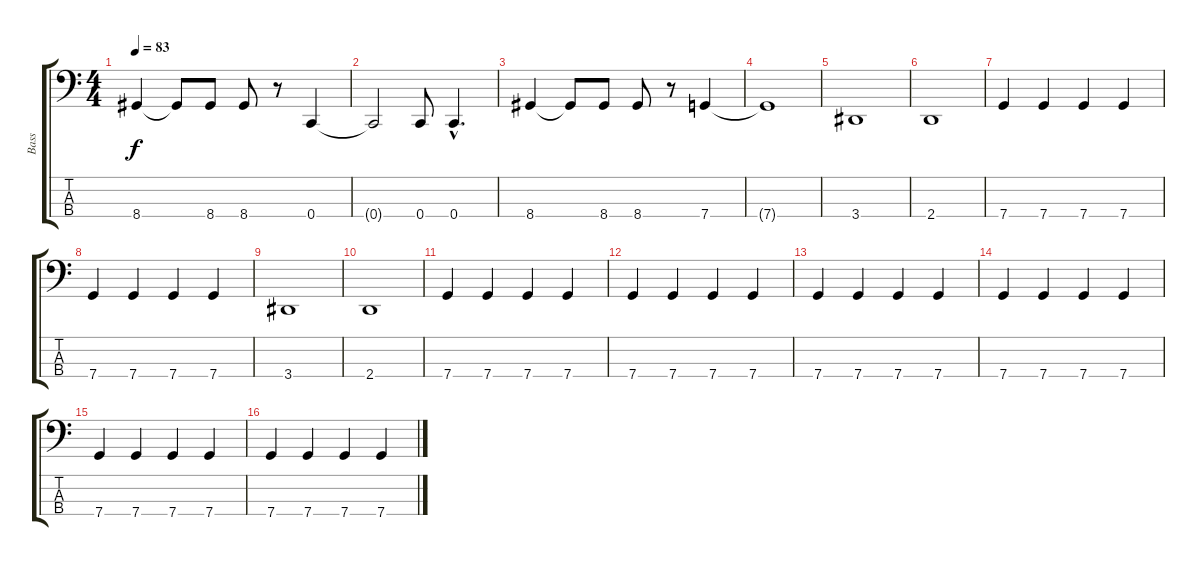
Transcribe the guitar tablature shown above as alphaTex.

\track ("Bass" "Bass") {instrument electricbassfinger}
\staff {score tabs}
\tuning (Eb2 Bb1 F1 C1) {hide}
\ts (4 4)
\tempo 83
\clef f4
\ks c
8.4.4{dy f} 8.4{t}.8 8.4.8 8.4.8 r.8 0.4.4 |
0.4{t}.2 0.4.8 0.4{hac}.4{d} |
8.4.4 8.4{t}.8 8.4.8 8.4.8 r.8 7.4.4 |
7.4{t}.1 |
3.4.1 |
2.4.1 |
7.4.4 7.4.4 7.4.4 7.4.4 |
7.4.4 7.4.4 7.4.4 7.4.4 |
3.4.1 |
2.4.1 |
7.4.4 7.4.4 7.4.4 7.4.4 |
7.4.4 7.4.4 7.4.4 7.4.4 |
7.4.4 7.4.4 7.4.4 7.4.4 |
7.4.4 7.4.4 7.4.4 7.4.4 |
7.4.4 7.4.4 7.4.4 7.4.4 |
7.4.4 7.4.4 7.4.4 7.4.4
